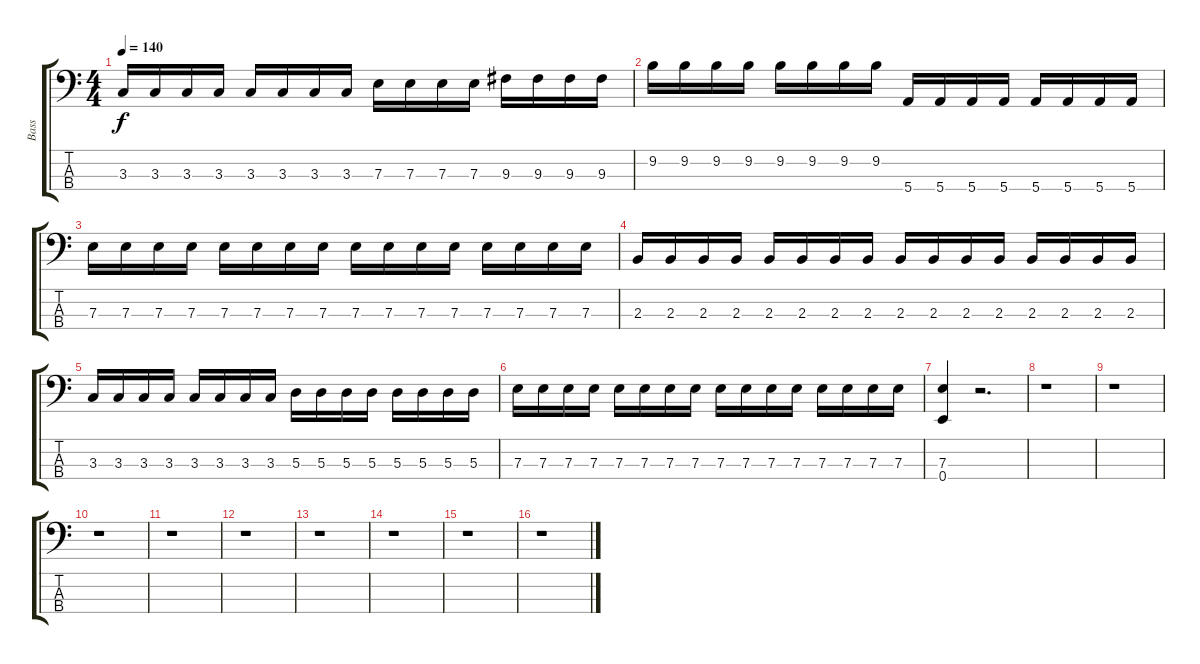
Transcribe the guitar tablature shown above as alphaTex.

\track ("Bass" "Bass") {instrument electricbasspick}
\staff {score tabs}
\tuning (G2 D2 A1 E1) {hide}
\ts (4 4)
\tempo 140
\clef f4
\ks c
3.3.16{dy f} 3.3.16 3.3.16 3.3.16 3.3.16 3.3.16 3.3.16 3.3.16 7.3.16 7.3.16 7.3.16 7.3.16 9.3.16 9.3.16 9.3.16 9.3.16 |
9.2.16 9.2.16 9.2.16 9.2.16 9.2.16 9.2.16 9.2.16 9.2.16 5.4.16 5.4.16 5.4.16 5.4.16 5.4.16 5.4.16 5.4.16 5.4.16 |
7.3.16 7.3.16 7.3.16 7.3.16 7.3.16 7.3.16 7.3.16 7.3.16 7.3.16 7.3.16 7.3.16 7.3.16 7.3.16 7.3.16 7.3.16 7.3.16 |
2.3.16 2.3.16 2.3.16 2.3.16 2.3.16 2.3.16 2.3.16 2.3.16 2.3.16 2.3.16 2.3.16 2.3.16 2.3.16 2.3.16 2.3.16 2.3.16 |
3.3.16 3.3.16 3.3.16 3.3.16 3.3.16 3.3.16 3.3.16 3.3.16 5.3.16 5.3.16 5.3.16 5.3.16 5.3.16 5.3.16 5.3.16 5.3.16 |
7.3.16 7.3.16 7.3.16 7.3.16 7.3.16 7.3.16 7.3.16 7.3.16 7.3.16 7.3.16 7.3.16 7.3.16 7.3.16 7.3.16 7.3.16 7.3.16 |
(7.3 0.4).4 r.2{d} |
r.1 |
r.1 |
r.1 |
r.1 |
r.1 |
r.1 |
r.1 |
r.1 |
r.1
